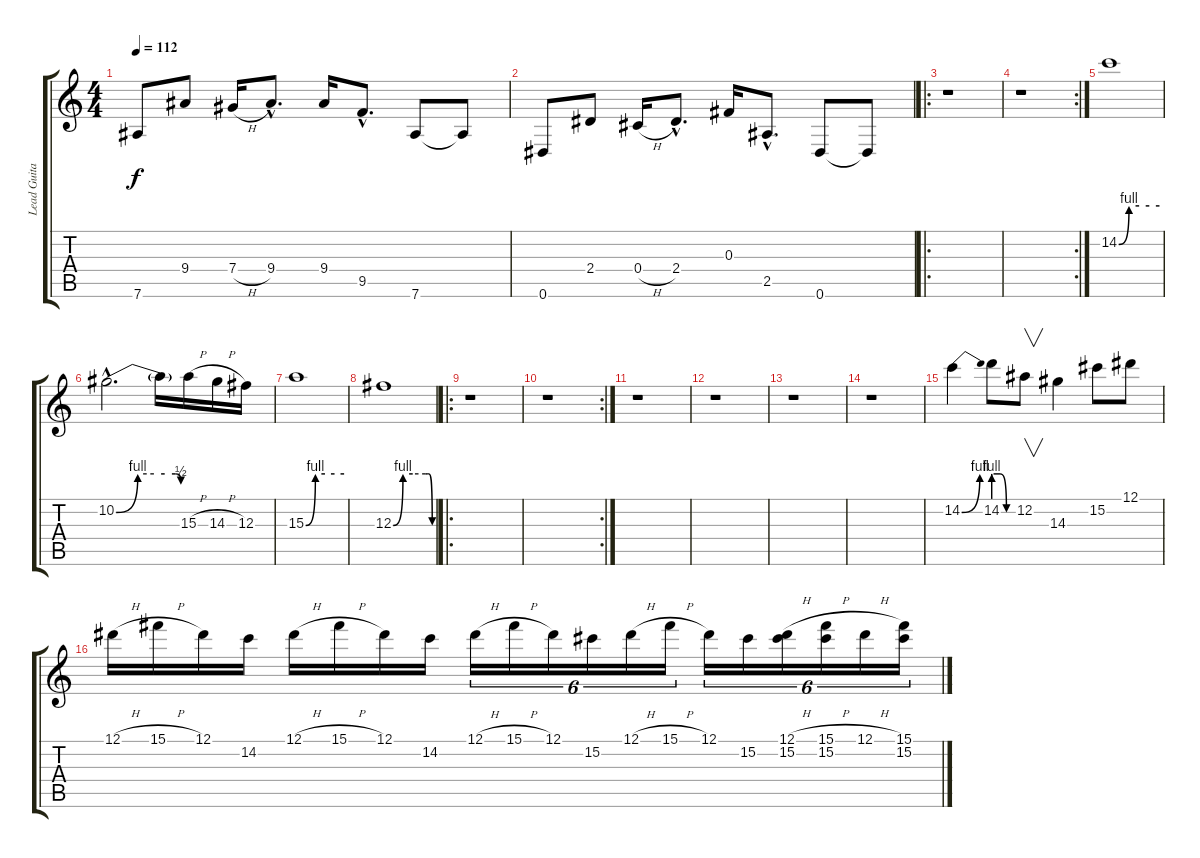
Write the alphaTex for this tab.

\track ("Lead Guitar" "Lead Guita") {instrument distortionguitar}
\staff {score tabs}
\tuning (Eb4 Bb3 Gb3 Db3 Ab2 Eb2) {hide}
\ts (4 4)
\tempo 112
\clef g2
\ks c
7.6.8{dy f instrument electricguitarclean} 9.4.8 7.4{h}.16 9.4{hac}.8{d} 9.4.16 9.5{hac}.8{d} 7.6.8 7.6{t}.8 |
0.6.8 2.4.8 0.4{h}.16 2.4{hac}.8{d} 0.3.16 2.5{hac}.8{d} 0.6.8 0.6{t}.8 |
\ro
r.1 |
\rc 2
r.1 |
14.2{be (custom 0 0 15 4 30 4 45 4 60 4)}.1{instrument distortionguitar} |
10.2{be (custom 0 0 20 4 35 4 45 4 55 4 60 2) hac}.2{d} 10.2{t}.16 15.3{h}.16 14.3{h}.16 12.3.16 |
15.3{be (custom 0 0 15 4 30 4 45 4 60 4)}.1 |
12.3{be (custom 0 0 15 4 30 4 50 4 52 4 55 4 60 0)}.1 |
\ro
r.1 |
\rc 2
r.1 |
r.1 |
r.1 |
r.1 |
r.1 |
14.2{be (bend 0 0 60 4)}.4 14.2{be (custom 0 4 20 4 40 0 60 0)}.8 12.2.8{v} 14.3.4 15.2.8 12.1.8 |
12.1{h}.16 15.1{h}.16 12.1.16 14.2.16 12.1{h}.16 15.1{h}.16 12.1.16 14.2.16 12.1{h}.16{tu (6 4)} 15.1{h}.16{tu (6 4)} 12.1.16{tu (6 4)} 15.2.16{tu (6 4)} 12.1{h}.16{tu (6 4)} 15.1{h}.16{tu (6 4)} 12.1.16{tu (6 4)} 15.2.16{tu (6 4)} (12.1{h} 15.2).16{tu (6 4)} (15.1{h} 15.2).16{tu (6 4)} 12.1{h}.16{tu (6 4)} (15.1 15.2).16{tu (6 4)}
